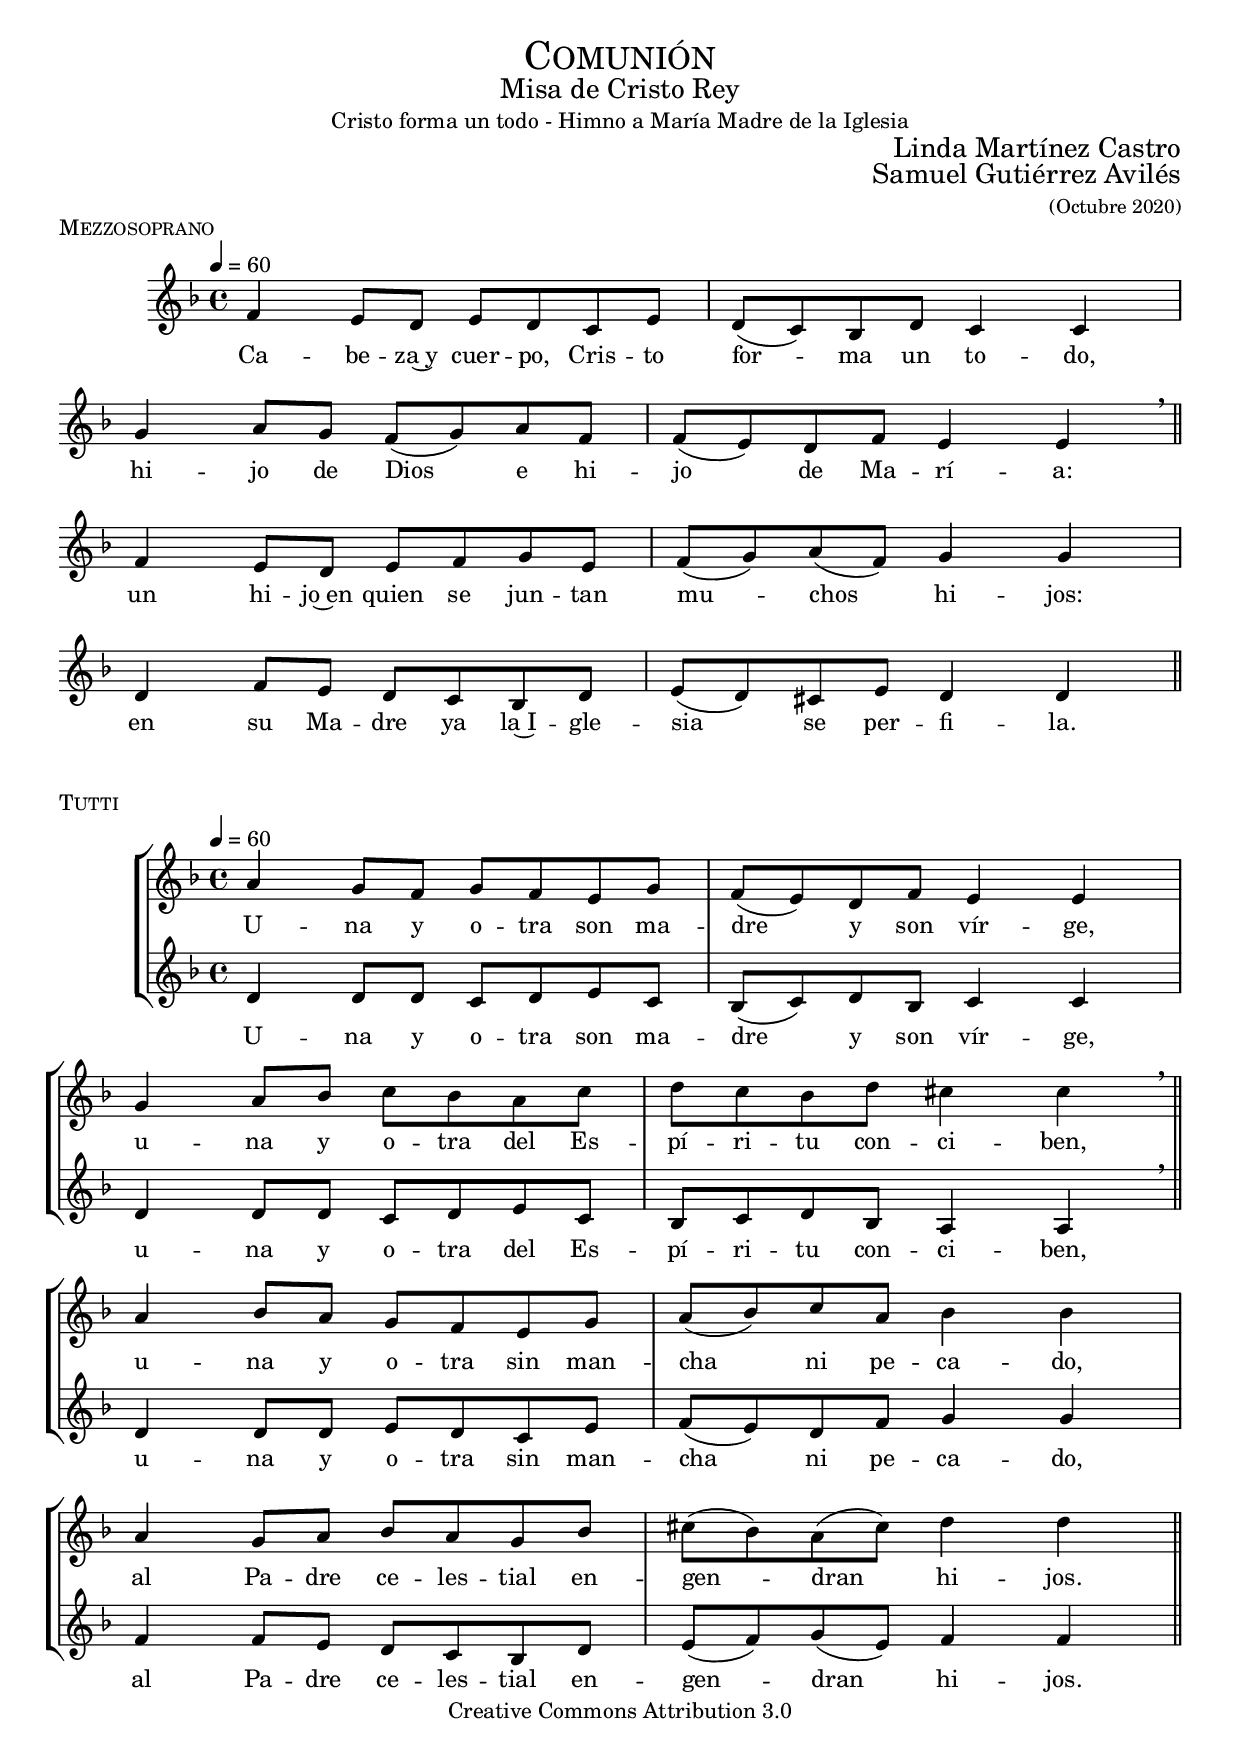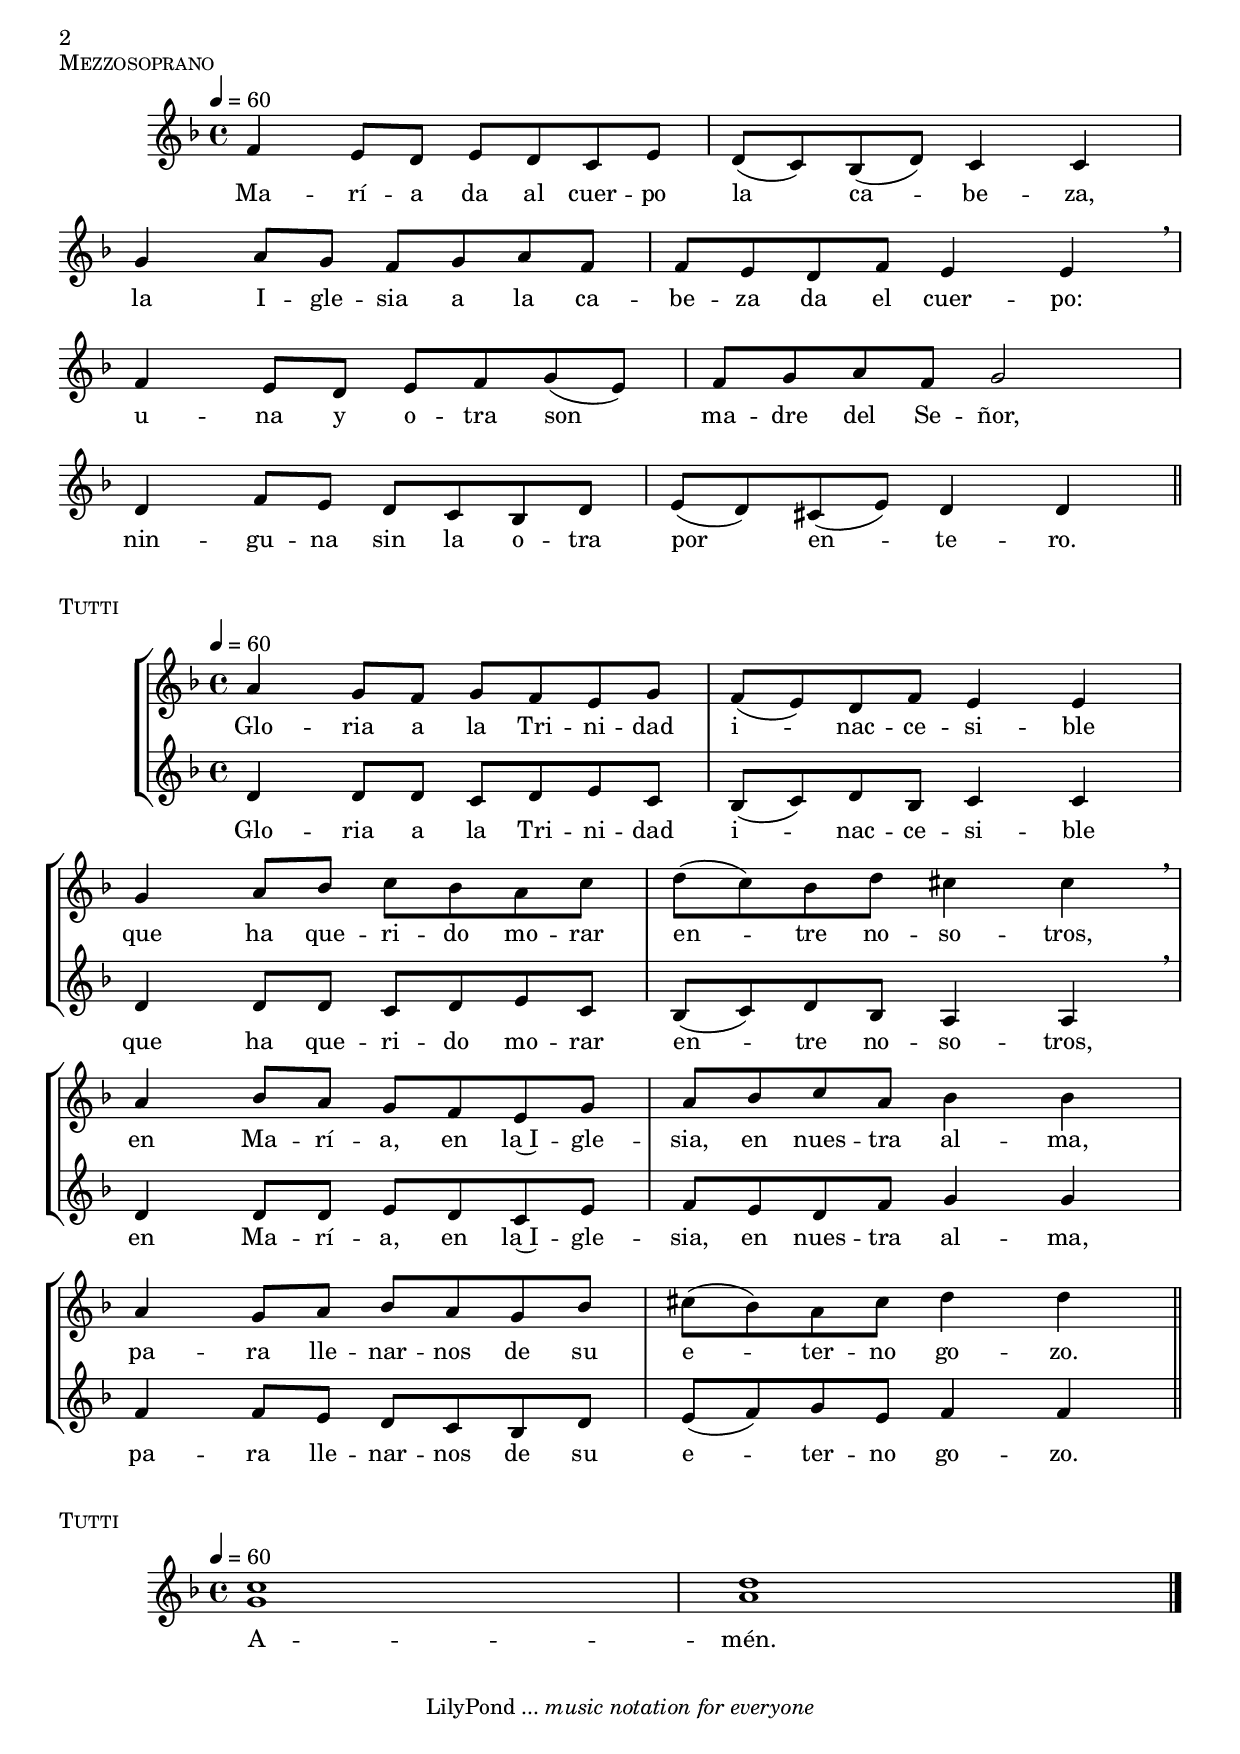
% ****************************************************************
%	Sagrario del altar - Melodia inspirada en las composiciones de Mons Marco Frisina
%	by serach.sam@
% ****************************************************************
\language "espanol"
\version "2.19.82"

#(set-global-staff-size 19)


% --- Cabecera
\markup { \fill-line { \center-column { \fontsize #5 \smallCaps "Comunión" \fontsize #2 "Misa de Cristo Rey" "Cristo forma un todo - Himno a María Madre de la Iglesia"} } }
\markup { \fill-line { " " \right-column { \fontsize #2 "Linda Martínez Castro" } } }
\markup { \fill-line { " " \right-column { \fontsize #2 "Samuel Gutiérrez Avilés" \small "(Octubre 2020)" } } }
\header {
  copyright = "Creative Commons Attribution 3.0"
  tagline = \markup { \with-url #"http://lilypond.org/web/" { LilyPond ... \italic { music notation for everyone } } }
  breakbefore = ##t
}

% --- Musica


% --- acordes
harmony = \new ChordNames {
  \chordmode {
    \italianChords
    re2:m do2 sib2 la2:m sol2:m fa2 sib2 la2
    re2:m do2 fa2 sol2:m re2:m sol2:m la2:7 re2:m
  }
}

% --- Estrofa I
\score {
  \new StaffGroup = "Estrofa" <<
    %\harmony
    \new Staff <<
      \set Staff.midiInstrument = "oboe"
      \new Voice = "melody" \relative do' {
        \tempo 4 = 60
        \key re \minor	
        \time 4/4
        
        fa4 mi8 re mi re do mi
        re8( do) sib re do4 do \break
        sol'4 la8 sol fa( sol) la fa 
        fa8( mi) re fa mi4 mi \breathe \bar "||" \break
        
        fa4 mi8 re mi fa sol mi
        fa8( sol) la( fa) sol4 sol \break
        re4 fa8 mi re do sib re
        mi8( re) dos mi re4 re \bar "||"
      }
      \new Lyrics \lyricsto "melody" {
        Ca -- be -- za~y cuer -- po, Cris -- to for -- ma un to -- do,
        hi -- jo de Dios e hi -- jo de Ma -- rí -- a:
        un hi -- jo~en quien se jun -- tan mu -- chos hi -- jos:
        en su Ma -- dre ya la~I -- gle -- sia se per -- fi -- la.
      }
    >>
  >>
  \midi {}
  \layout {
    \context {
      \Staff
      \RemoveEmptyStaves
    }
    \context {
      \Score
      \omit BarNumber
    }
  }
  \header {
    piece = \markup { \smallCaps "Mezzosoprano" }
  }
}

% --- acordes
harmony_stanza = \new ChordNames {
  \chordmode {
    \italianChords
    re2:m do2 sib2 la2:m sol2:m fa2 sib2 la2
    re2:m do2 fa2 sol2:m re2:m sol2:m la2:7 re2:m
  }
}

% --- Coro Repeticion
\score {
  \new StaffGroup = "Antifona" <<
    %\harmony_stanza
    \new Staff <<
      \set Staff.midiInstrument = "oboe"
      \new Voice = "melody" \relative do'' {
        \tempo 4 = 60
        \key re \minor
        \time 4/4
        
        la4 sol8 fa sol fa mi sol
        fa8( mi) re fa mi4 mi \break
        sol4 la8 sib do sib la do
        re do sib re dos4 dos \breathe \bar "||" \break
        
        la4 sib8 la sol fa mi sol
        la8( sib) do la sib4 sib \break
        la4 sol8 la sib la sol sib
        dos8( sib) la( dos) re4 re \bar "||" \break
      }
      \new Lyrics \lyricsto "melody" {
        U -- na y o -- tra son ma -- dre y son vír -- ge,
        u -- na y o -- tra del Es -- pí -- ri -- tu con -- ci -- ben,
        u -- na y o -- tra sin man -- cha ni pe -- ca -- do,
        al Pa -- dre ce -- les -- tial en -- gen -- dran hi -- jos.
      }
    >>
    \new Staff <<
      \set Staff.midiInstrument = "oboe"
      \new Voice = "contramelody" \relative do' {
        \tempo 4 = 60
        \key re \minor
        \time 4/4
        re4 re8 re do8 re mi do
        sib8( do) re sib do4 do
        re4 re8 re do re mi do
        sib do re sib la4 la \breathe 
        
        re4 re8 re mi8 re do mi
        fa8( mi) re fa sol4 sol
        fa4 fa8 mi re do sib re 
        mi( fa) sol( mi) fa4 fa
      }
      \new Lyrics \lyricsto "contramelody" {
        U -- na y o -- tra son ma -- dre y son vír -- ge,
        u -- na y o -- tra del Es -- pí -- ri -- tu con -- ci -- ben,
        u -- na y o -- tra sin man -- cha ni pe -- ca -- do,
        al Pa -- dre ce -- les -- tial en -- gen -- dran hi -- jos.
      }
    >>
  >>
  \midi {}
  \layout {
    \context {
      \Staff
      \RemoveEmptyStaves
    }
    \context {
      \Score
      \omit BarNumber
    }
  }
  \header {
    piece = \markup { \smallCaps "Tutti" }
  }
}

\score {
  \new StaffGroup = "Estrofa" <<
    %\harmony
    \new Staff <<
      \set Staff.midiInstrument = "oboe"
      \new Voice = "melody" \relative do' {
        \tempo 4 = 60
        \key re \minor	
        \time 4/4
        
        fa4 mi8 re mi re do mi
        re8( do) sib( re) do4 do \break
        sol'4 la8 sol fa sol la fa 
        fa8 mi re fa mi4 mi \breathe \break
        
        fa4 mi8 re mi fa sol( mi)
        fa8 sol la fa sol2 \break
        re4 fa8 mi re do sib re
        mi8( re) dos( mi) re4 re \bar "||"
      }
      \new Lyrics \lyricsto "melody" {
        Ma -- rí -- a da al cuer -- po la ca -- be -- za,
        la I -- gle -- sia a la ca -- be -- za da el cuer -- po:
        u -- na y o -- tra son ma -- dre del Se -- ñor,
        nin -- gu -- na sin la o -- tra por en -- te -- ro.
      }
    >>
  >>
  \midi {}
  \layout {
    \context {
      \Staff
      \RemoveEmptyStaves
    }
    \context {
      \Score
      \omit BarNumber
    }
  }
  \header {
    piece = \markup { \smallCaps "Mezzosoprano" }
  }
}

\score {
  \new StaffGroup = "Antifona" <<
    %\harmony_stanza
    \new Staff <<
      \set Staff.midiInstrument = "oboe"
      \new Voice = "melody" \relative do'' {
        \tempo 4 = 60
        \key re \minor
        \time 4/4
        
        la4 sol8 fa sol fa mi sol
        fa8( mi) re fa mi4 mi \break
        sol4 la8 sib do sib la do
        re( do) sib re dos4 dos \breathe \break
        
        la4 sib8 la sol fa mi sol
        la8 sib do la sib4 sib \break
        la4 sol8 la sib la sol sib
        dos8( sib) la dos re4 re
      }
      \new Lyrics \lyricsto "melody" {
        Glo -- ria a la Tri -- ni -- dad i -- nac -- ce -- si -- ble
        que ha que -- ri -- do mo -- rar en -- tre no -- so -- tros,
        en Ma -- rí -- a, en la~I -- gle -- sia, en nues -- tra al -- ma,
        pa -- ra lle -- nar -- nos de su e -- ter -- no go -- zo.
      }
    >>
    \new Staff <<
      \set Staff.midiInstrument = "oboe"
      \new Voice = "contramelody" \relative do' {
        \tempo 4 = 60
        \key re \minor
        \time 4/4
        re4 re8 re do8 re mi do
        sib8( do) re sib do4 do
        re4 re8 re do re mi do 
        sib( do) re sib la4 la \breathe
        
        re4 re8 re mi8 re do mi
        fa8 mi re fa sol4 sol
        fa4 fa8 mi re do sib re 
        mi( fa) sol mi fa4 fa \bar "||"
      }
      \new Lyrics \lyricsto "contramelody" {
        Glo -- ria a la Tri -- ni -- dad i -- nac -- ce -- si -- ble
        que ha que -- ri -- do mo -- rar en -- tre no -- so -- tros,
        en Ma -- rí -- a, en la~I -- gle -- sia, en nues -- tra al -- ma,
        pa -- ra lle -- nar -- nos de su e -- ter -- no go -- zo.
      }
    >>
  >>
  \midi {}
  \layout {
    \context {
      \Staff
      \RemoveEmptyStaves
    }
    \context {
      \Score
      \omit BarNumber
    }
  }
  \header {
    piece = \markup { \smallCaps "Tutti" }
  }
}

\score {
  \new Staff <<
    \new Voice = "melody" \relative do'' {
      \tempo 4 = 60
      \key re \minor
      \time 4/4

      <do sol>1
      <re la>1 \bar "|." \break
      s32
    }
    \new Lyrics \lyricsto "melody" {
      A -- mén.
    }
  >>
  \midi {}
  \layout {
    \context {
      \Staff
      \RemoveEmptyStaves
    }
    \context {
      \Score
      \omit BarNumber
    }
  }
  \header {
    piece = \markup { \smallCaps "Tutti" }
  }
}

% --- Papel
\paper{
  #(set-default-paper-size "letter")
  %page-breaking = #ly:page-turn-breaking
}